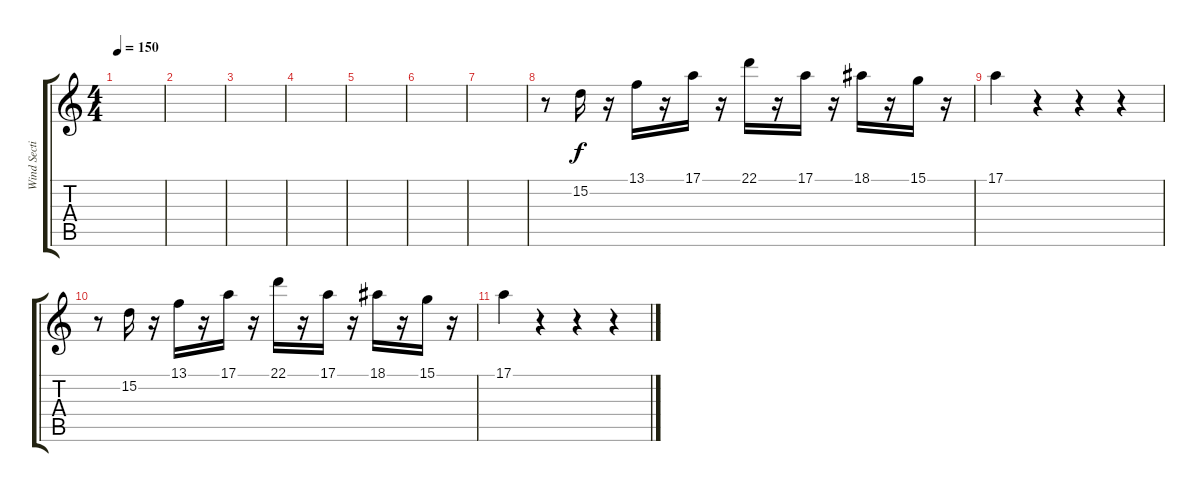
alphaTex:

\track ("Wind Section" "Wind Secti") {instrument flute}
\staff {score tabs}
\tuning (E4 B3 G3 D3 A2 E2) {hide}
\ts (4 4)
\tempo 150
\clef g2
\ks c
|
|
|
|
|
|
|
r.8 15.2.16 r.16 13.1.16 r.16 17.1.16 r.16 22.1.16 r.16 17.1.16 r.16 18.1.16 r.16 15.1.16 r.16 |
17.1.4 r.4 r.4 r.4 |
r.8 15.2.16 r.16 13.1.16 r.16 17.1.16 r.16 22.1.16 r.16 17.1.16 r.16 18.1.16 r.16 15.1.16 r.16 |
17.1.4 r.4 r.4 r.4
